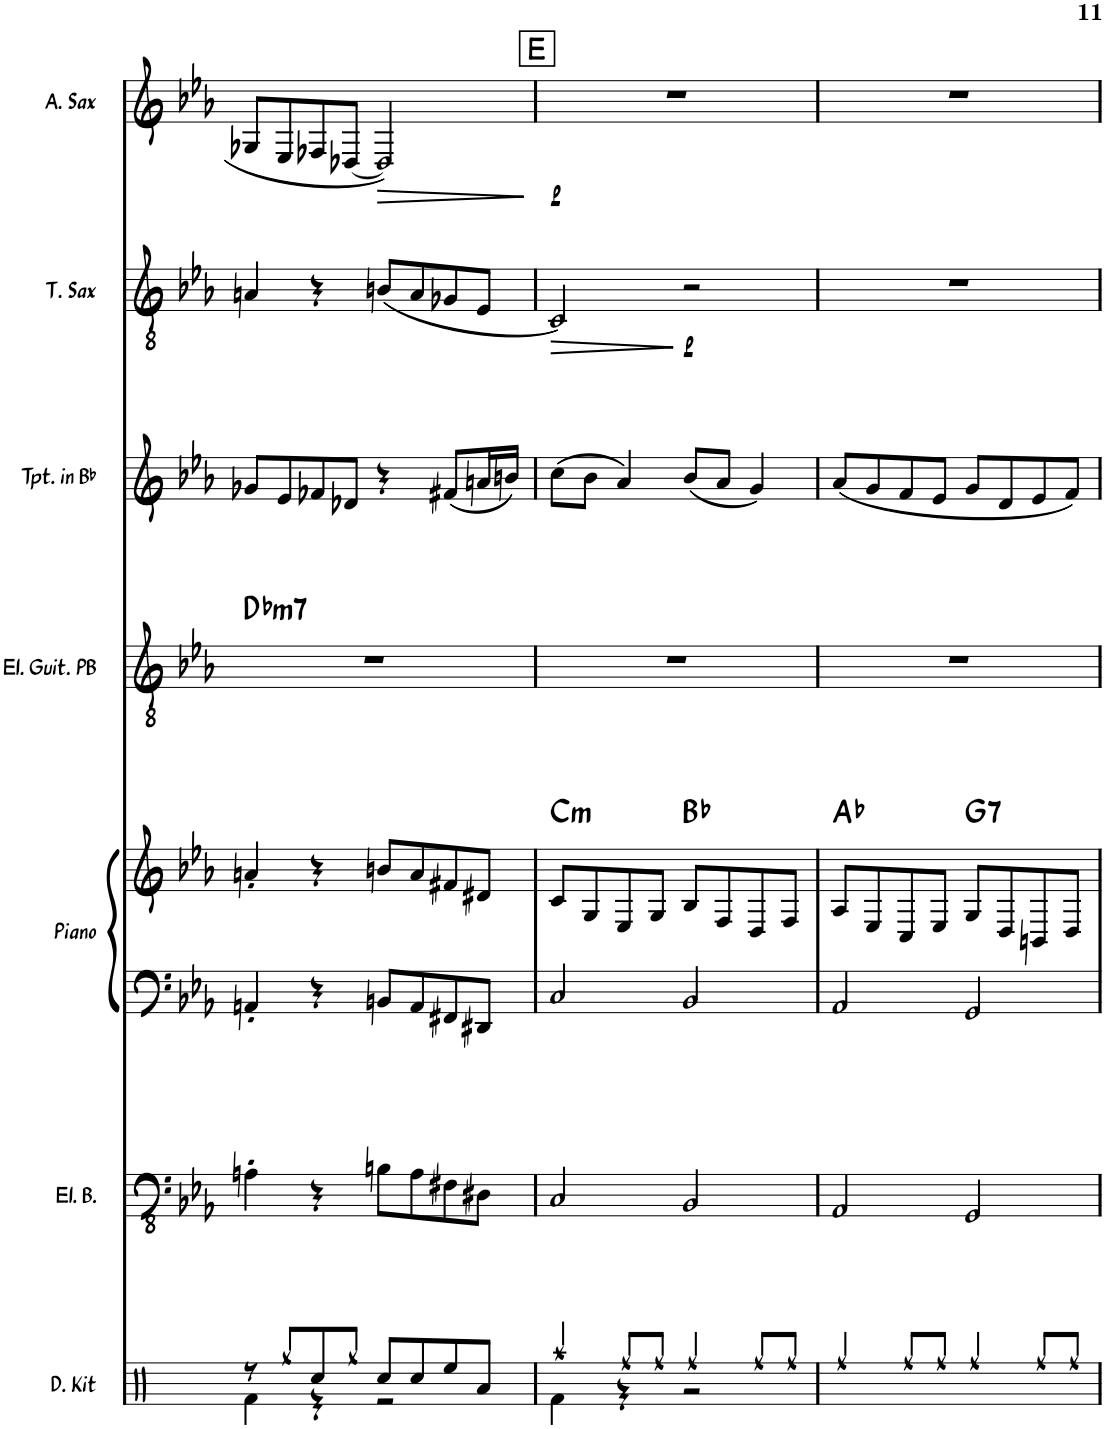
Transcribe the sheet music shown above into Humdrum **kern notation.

**kern	**kern	**kern	**kern	**harte	**kern	**harte	**kern	**kern	**dynam	**kern	**dynam
*part7	*part6	*part5	*part5	*part5	*part4	*part4	*part3	*part2	*part2	*part1	*part1
*staff8	*staff7	*staff6	*staff5	*	*staff4	*	*staff3	*staff2	*staff2	*staff1	*staff1
*I"Drum Kit	*I"Electric Bass	*I"Piano	*	*	*I"Electric Guitar Playback	*	*I"Trumpet in Bb	*I"Tenor Sax	*	*I"Alto Sax	*
*I'D. Kit	*I'El. B.	*I'Piano	*	*	*I'El. Guit. PB	*	*I'Tpt. in Bb	*I'T. Sax	*	*I'A. Sax	*
!!LO:PB:g=z
*clefX	*clefFv4	*clefF4	*clefG2	*	*clefGv2	*	*clefG2	*clefGv2	*	*clefG2	*
*	*	*	*	*	*	*	*Trd1c2	*Trd8c14	*	*Trd5c9	*
*k[]	*k[b-e-a-]	*k[b-e-a-]	*k[b-e-a-]	*	*k[b-e-a-]	*	*k[b-e-a-]	*k[b-e-a-]	*	*k[b-e-a-]	*
*M4/4	*M4/4	*M4/4	*M4/4	*	*M4/4	*	*M4/4	*M4/4	*	*M4/4	*
=40	=40	=40	=40	=40	=40	=40	=40	=40	=40	=40	=40
*^	*	*	*	*	*	*	*	*	*	*	*
!	!	!	!	!	!	!	!LO:H:kt=m7	!	!	!	!	!
8r	4Rf\	4AAn'\	4AAn'/	4an'/	.	1r	Db:min7	8g-X/L	4An/	.	8G-X/L	.
8Rgg/L	.	.	.	.	.	.	.	8e-/	.	.	8E-/	.
8Rcc/	4r	4r	4r	4r	.	.	.	8f-X/	4r	.	8F-X/	.
8Rgg/J	.	.	.	.	.	.	.	8d-X/J	.	.	[8D-X/J	.
!	!	!	!	!	!	!	!	!	!	!	!	!LO:HP:b
8Rcc/L	2r	8BBn\L	8BBn/L	8bn/L	.	.	.	4r	(8Bn/L	.	2D-/]	>
8Rcc/	.	8AA\	8AA/	8a/	.	.	.	.	8A/	.	.	.
8Ree/	.	8FF#X\	8FF#X/	8f#X/	.	.	.	(8f#X/L	8G-X/	.	.	.
8Ra/J	.	8DD#X\J	8DD#X/J	8d#X/J	.	.	.	16an/L	8E-/J	.	.	.
.	.	.	.	.	.	.	.	16bn/JJ)	.	.	.	.
*v	*v	*	*	*	*	*	*	*	*	*	*	*
.	.	.	.	.	.	.	.	.	.	.	]
!!LO:REH:place=s1:a:B:rj:fs=14:t=E
=41	=41	=41	=41	=41	=41	=41	=41	=41	=41	=41	=41
*^	*	*	*	*	*	*	*	*	*	*	*
!	!	!	!	!	!LO:H:kt=m	!	!	!	!	!LO:HP:b	!	!LO:DY:b
4Raa/	4Rf\	2CC/	2C/	8c/L	C:min	1r	.	(8cc\L	2C/)	>	1r	p
.	.	.	.	8G/	.	.	.	8b-\J	.	.	.	.
8Rff/L	4r	.	.	8E-/	.	.	.	4a-/)	.	.	.	.
8Rff/J	.	.	.	8G/J	.	.	.	.	.	.	.	.
!	!	!	!	!	!	!	!	!	!	!LO:DY:n=1:b	!	!
4Rff/	2r	2BBB-/	2BB-/	8B-/L	Bb:maj	.	.	(8b-/L	2r	] p	.	.
.	.	.	.	8F/	.	.	.	8a-/J	.	.	.	.
8Rff/L	.	.	.	8D/	.	.	.	4g/)	.	.	.	.
8Rff/J	.	.	.	8F/J	.	.	.	.	.	.	.	.
*v	*v	*	*	*	*	*	*	*	*	*	*	*
=42	=42	=42	=42	=42	=42	=42	=42	=42	=42	=42	=42
4Rff/	2AAA-/	2AA-/	8A-/L	Ab:maj	1r	.	(8a-/L	1r	.	1r	.
.	.	.	8E-/	.	.	.	8g/	.	.	.	.
8Rff/L	.	.	8C/	.	.	.	8f/	.	.	.	.
8Rff/J	.	.	8E-/J	.	.	.	8e-/J	.	.	.	.
!	!	!	!	!LO:H:kt=7	!	!	!	!	!	!	!
4Rff/	2GGG/	2GG/	8G/L	G:7	.	.	8g/L	.	.	.	.
.	.	.	8D/	.	.	.	8d/	.	.	.	.
8Rff/L	.	.	8BBn/	.	.	.	8e-/	.	.	.	.
8Rff/J	.	.	8D/J	.	.	.	8f/J)	.	.	.	.
=	=	=	=	=	=	=	=	=	=	=	=
*-	*-	*-	*-	*-	*-	*-	*-	*-	*-	*-	*-
